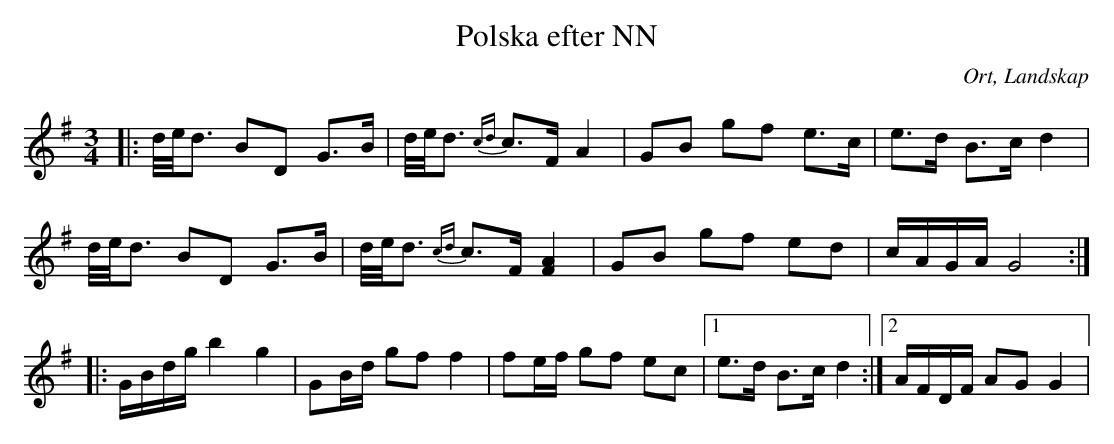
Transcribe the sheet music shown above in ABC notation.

X:1
T:Polska efter NN
O:Ort, Landskap
M:3/4
L:1/16
K:G
|:d/e/d3 B2D2 G2>B2|d/e/d3 {cd}c2>F2 A4|G2B2 g2f2 e2>c2|e2>d2 B2>c2 d4|
d/e/d3 B2D2 G2>B2|d/e/d3 {cd}c2>F2 [F4A4]|G2B2 g2f2 e2d2|cAGA G8:|
|:GBdg b4 g4|G2Bd g2f2 f4|f2ef g2f2 e2c2|1e2>d2 B2>c2 d4:|2 AFDF A2G2 G4|
